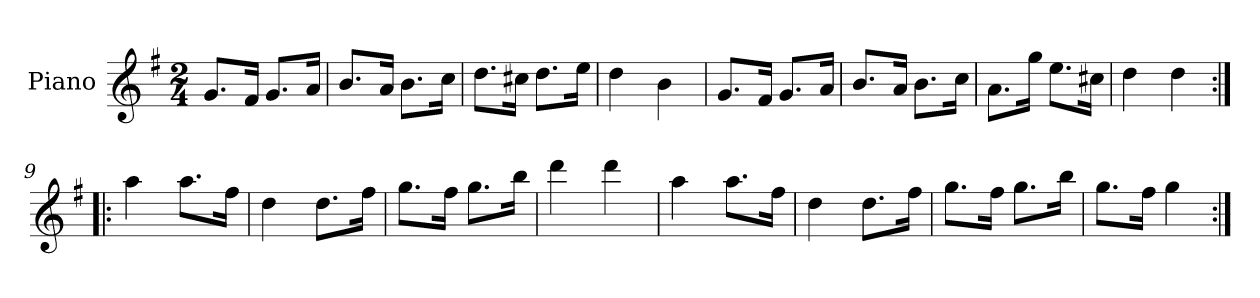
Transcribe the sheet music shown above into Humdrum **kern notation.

**kern
*part1
*staff1
*I"Piano
*I'Pno.
*clefG2
*k[f#]
*M2/4
=1
8.g/L
16f#/Jk
8.g/L
16a/Jk
=2
8.b/L
16a/Jk
8.b\L
16cc\Jk
=3
8.dd\L
16cc#X\Jk
8.dd\L
16ee\Jk
=4
4dd\
4b\
=5
8.g/L
16f#/Jk
8.g/L
16a/Jk
=6
8.b/L
16a/Jk
8.b\L
16cc\Jk
=7
8.a\L
16gg\Jk
8.ee\L
16cc#X\Jk
=8
4dd\
4dd\
=9:|!|:
4aa\
8.aa\L
16ff#\Jk
=10
4dd\
8.dd\L
16ff#\Jk
=11
8.gg\L
16ff#\Jk
8.gg\L
16bb\Jk
=12
4ddd\
4ddd\
=13
4aa\
8.aa\L
16ff#\Jk
=14
4dd\
8.dd\L
16ff#\Jk
=15
8.gg\L
16ff#\Jk
8.gg\L
16bb\Jk
=16
8.gg\L
16ff#\Jk
4gg\
=:|!
*-
